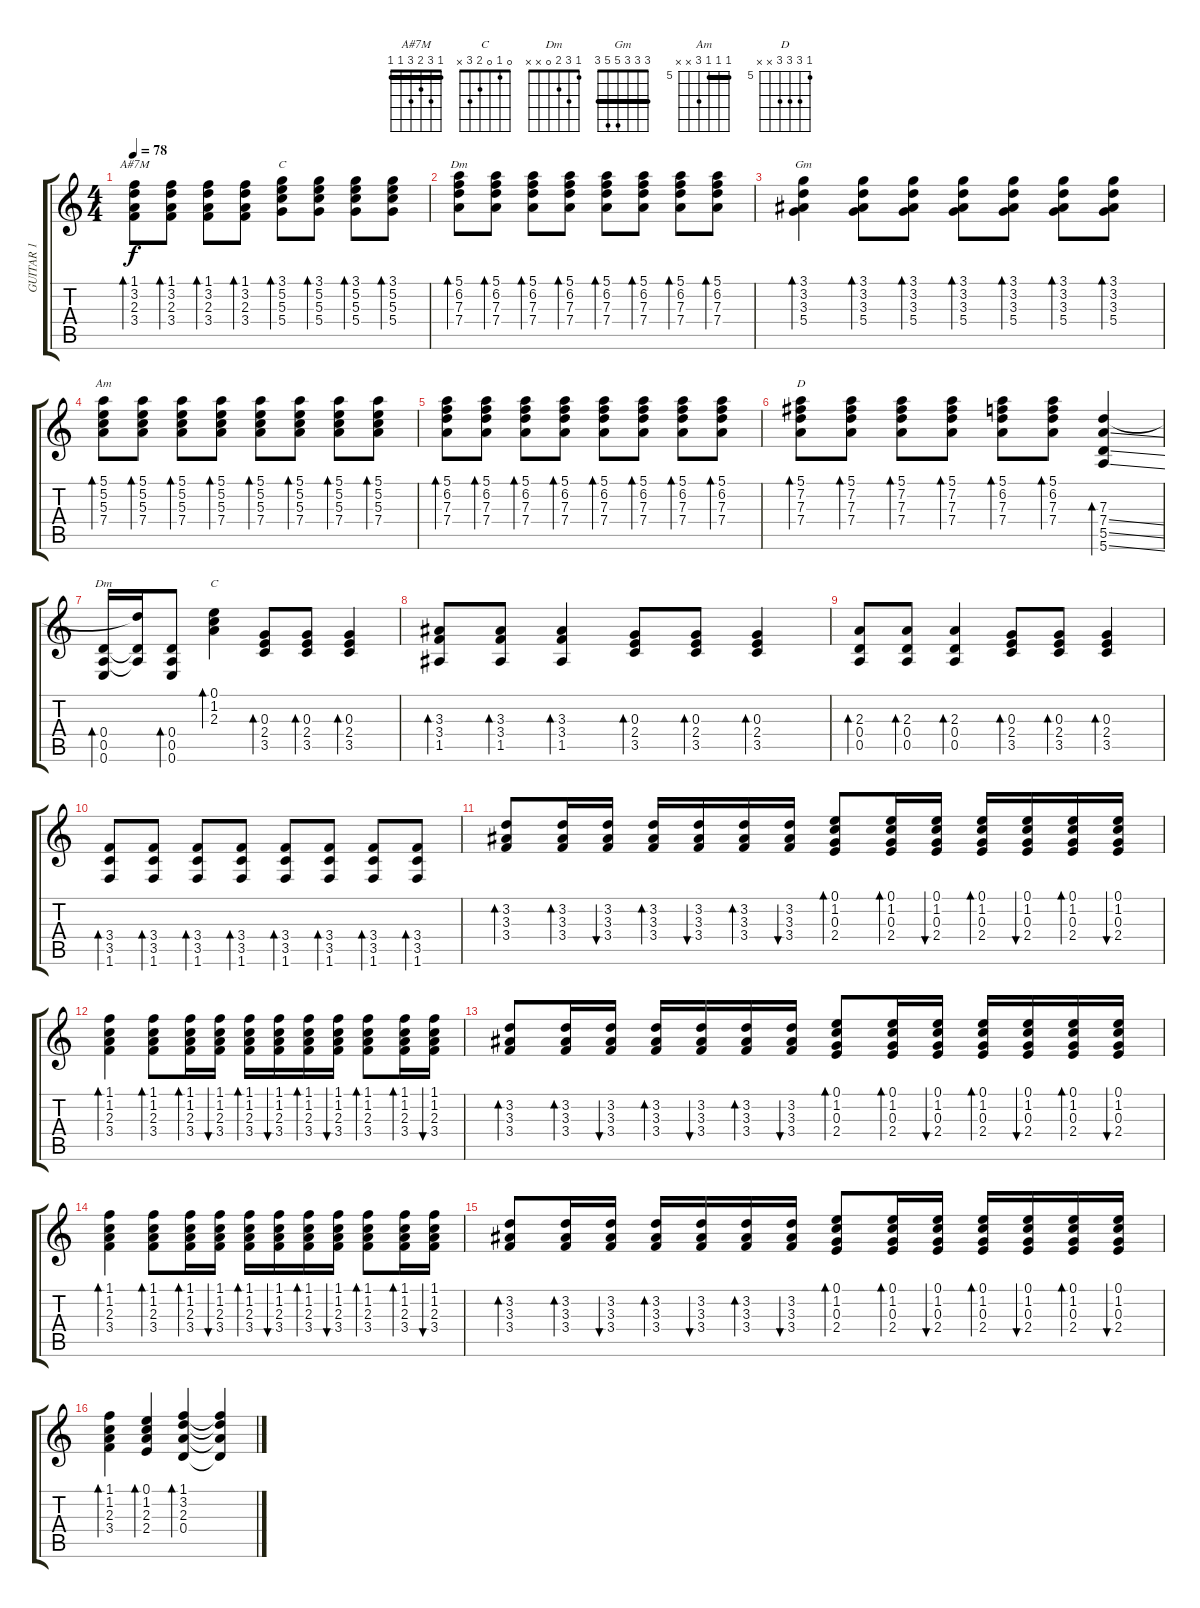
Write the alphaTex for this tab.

\track ("GUITAR 1" "GUITAR 1") {instrument overdrivenguitar}
\staff {score tabs}
\tuning (E4 B3 G3 D3 A2 E2) {hide}
\chord ("A#7M" 1 3 2 3 1 1) {barre 1}
\chord ("C" 3 5 5 5 x x)
\chord ("Dm" 5 6 7 7 x x) {firstfret 5}
\chord ("Gm" 3 3 3 5 5 3) {barre 3}
\chord ("Am" 5 5 5 7 x x) {firstfret 5 barre 5}
\chord ("D" 5 7 7 7 x x) {firstfret 5}
\chord ("Dm" 1 3 2 0 x x)
\chord ("C" 0 1 0 2 3 x)
\ts (4 4)
\tempo 78
\clef g2
\ks c
(1.1 3.2 2.3 3.4).8{bd 60 ch "A#7M" dy f} (1.1 3.2 2.3 3.4).8{bd 60} (1.1 3.2 2.3 3.4).8{bd 60} (1.1 3.2 2.3 3.4).8{bd 60} (3.1 5.2 5.3 5.4).8{bd 60 ch "C"} (3.1 5.2 5.3 5.4).8{bd 60} (3.1 5.2 5.3 5.4).8{bd 60} (3.1 5.2 5.3 5.4).8{bd 60} |
(5.1 6.2 7.3 7.4).8{bd 60 ch "Dm"} (5.1 6.2 7.3 7.4).8{bd 60} (5.1 6.2 7.3 7.4).8{bd 60} (5.1 6.2 7.3 7.4).8{bd 60} (5.1 6.2 7.3 7.4).8{bd 60} (5.1 6.2 7.3 7.4).8{bd 60} (5.1 6.2 7.3 7.4).8{bd 60} (5.1 6.2 7.3 7.4).8{bd 60} |
(3.1 3.2 3.3 5.4).4{bd 60 ch "Gm"} (3.1 3.2 3.3 5.4).8{bd 60} (3.1 3.2 3.3 5.4).8{bd 60} (3.1 3.2 3.3 5.4).8{bd 60} (3.1 3.2 3.3 5.4).8{bd 60} (3.1 3.2 3.3 5.4).8{bd 60} (3.1 3.2 3.3 5.4).8{bd 60} |
(5.1 5.2 5.3 7.4).8{bd 60 ch "Am"} (5.1 5.2 5.3 7.4).8{bd 60} (5.1 5.2 5.3 7.4).8{bd 60} (5.1 5.2 5.3 7.4).8{bd 60} (5.1 5.2 5.3 7.4).8{bd 60} (5.1 5.2 5.3 7.4).8{bd 60} (5.1 5.2 5.3 7.4).8{bd 60} (5.1 5.2 5.3 7.4).8{bd 60} |
(5.1 6.2 7.3 7.4).8{bd 60} (5.1 6.2 7.3 7.4).8{bd 60} (5.1 6.2 7.3 7.4).8{bd 60} (5.1 6.2 7.3 7.4).8{bd 60} (5.1 6.2 7.3 7.4).8{bd 60} (5.1 6.2 7.3 7.4).8{bd 60} (5.1 6.2 7.3 7.4).8{bd 60} (5.1 6.2 7.3 7.4).8{bd 60} |
(5.1 7.2 7.3 7.4).8{bd 60 ch "D"} (5.1 7.2 7.3 7.4).8{bd 60} (5.1 7.2 7.3 7.4).8{bd 60} (5.1 7.2 7.3 7.4).8{bd 60} (5.1 6.2 7.3 7.4).8{bd 60} (5.1 6.2 7.3 7.4).8{bd 60} (7.3 7.4{ss} 5.5{ss} 5.6{ss}).4{bd 60 volume 13 instrument overdrivenguitar} |
(0.4 0.5 0.6).16{bd 60 ch "Dm" volume 13 instrument overdrivenguitar} (7.3{t} 0.4{t} 0.5{t}).16 (0.4 0.5 0.6).8{bd 60} (0.1 1.2 2.3).4{bd 60 ch "C"} (0.3 2.4 3.5).8{bd 60} (0.3 2.4 3.5).8{bd 60} (0.3 2.4 3.5).4{bd 60} |
(3.3 3.4 1.5).8{bd 60} (3.3 3.4 1.5).8{bd 60} (3.3 3.4 1.5).4{bd 60} (0.3 2.4 3.5).8{bd 60} (0.3 2.4 3.5).8{bd 60} (0.3 2.4 3.5).4{bd 60} |
(2.3 0.4 0.5).8{bd 60} (2.3 0.4 0.5).8{bd 60} (2.3 0.4 0.5).4{bd 60} (0.3 2.4 3.5).8{bd 60} (0.3 2.4 3.5).8{bd 60} (0.3 2.4 3.5).4{bd 60} |
(3.4 3.5 1.6).8{bd 60} (3.4 3.5 1.6).8{bd 60} (3.4 3.5 1.6).8{bd 60} (3.4 3.5 1.6).8{bd 60} (3.4 3.5 1.6).8{bd 60} (3.4 3.5 1.6).8{bd 60} (3.4 3.5 1.6).8{bd 60} (3.4 3.5 1.6).8{bd 60} |
(3.2 3.3 3.4).8{bd 60 volume 4} (3.2 3.3 3.4).16{bd 60} (3.2 3.3 3.4).16{bu 60} (3.2 3.3 3.4).16{bd 60} (3.2 3.3 3.4).16{bu 60} (3.2 3.3 3.4).16{bd 60} (3.2 3.3 3.4).16{bu 60} (0.1 1.2 0.3 2.4).8{bd 60} (0.1 1.2 0.3 2.4).16{bd 60} (0.1 1.2 0.3 2.4).16{bu 60} (0.1 1.2 0.3 2.4).16{bd 60} (0.1 1.2 0.3 2.4).16{bu 60} (0.1 1.2 0.3 2.4).16{bd 60} (0.1 1.2 0.3 2.4).16{bu 60} |
(1.1 1.2 2.3 3.4).4{bd 60} (1.1 1.2 2.3 3.4).8{bd 60} (1.1 1.2 2.3 3.4).16{bd 60} (1.1 1.2 2.3 3.4).16{bu 60} (1.1 1.2 2.3 3.4).16{bd 60} (1.1 1.2 2.3 3.4).16{bu 60} (1.1 1.2 2.3 3.4).16{bd 60} (1.1 1.2 2.3 3.4).16{bu 60} (1.1 1.2 2.3 3.4).8{bd 60} (1.1 1.2 2.3 3.4).16{bd 60} (1.1 1.2 2.3 3.4).16{bu 60} |
(3.2 3.3 3.4).8{bd 60} (3.2 3.3 3.4).16{bd 60} (3.2 3.3 3.4).16{bu 60} (3.2 3.3 3.4).16{bd 60} (3.2 3.3 3.4).16{bu 60} (3.2 3.3 3.4).16{bd 60} (3.2 3.3 3.4).16{bu 60} (0.1 1.2 0.3 2.4).8{bd 60} (0.1 1.2 0.3 2.4).16{bd 60} (0.1 1.2 0.3 2.4).16{bu 60} (0.1 1.2 0.3 2.4).16{bd 60} (0.1 1.2 0.3 2.4).16{bu 60} (0.1 1.2 0.3 2.4).16{bd 60} (0.1 1.2 0.3 2.4).16{bu 60} |
(1.1 1.2 2.3 3.4).4{bd 60} (1.1 1.2 2.3 3.4).8{bd 60} (1.1 1.2 2.3 3.4).16{bd 60} (1.1 1.2 2.3 3.4).16{bu 60} (1.1 1.2 2.3 3.4).16{bd 60} (1.1 1.2 2.3 3.4).16{bu 60} (1.1 1.2 2.3 3.4).16{bd 60} (1.1 1.2 2.3 3.4).16{bu 60} (1.1 1.2 2.3 3.4).8{bd 60} (1.1 1.2 2.3 3.4).16{bd 60} (1.1 1.2 2.3 3.4).16{bu 60} |
(3.2 3.3 3.4).8{bd 60} (3.2 3.3 3.4).16{bd 60} (3.2 3.3 3.4).16{bu 60} (3.2 3.3 3.4).16{bd 60} (3.2 3.3 3.4).16{bu 60} (3.2 3.3 3.4).16{bd 60} (3.2 3.3 3.4).16{bu 60} (0.1 1.2 0.3 2.4).8{bd 60} (0.1 1.2 0.3 2.4).16{bd 60} (0.1 1.2 0.3 2.4).16{bu 60} (0.1 1.2 0.3 2.4).16{bd 60} (0.1 1.2 0.3 2.4).16{bu 60} (0.1 1.2 0.3 2.4).16{bd 60} (0.1 1.2 0.3 2.4).16{bu 60} |
(1.1 1.2 2.3 3.4).4{bd 60} (0.1 1.2 2.3 2.4).4{bd 60} (1.1 3.2 2.3 0.4).4{bd 60} (1.1{t} 3.2{t} 2.3{t} 0.4{t}).4
